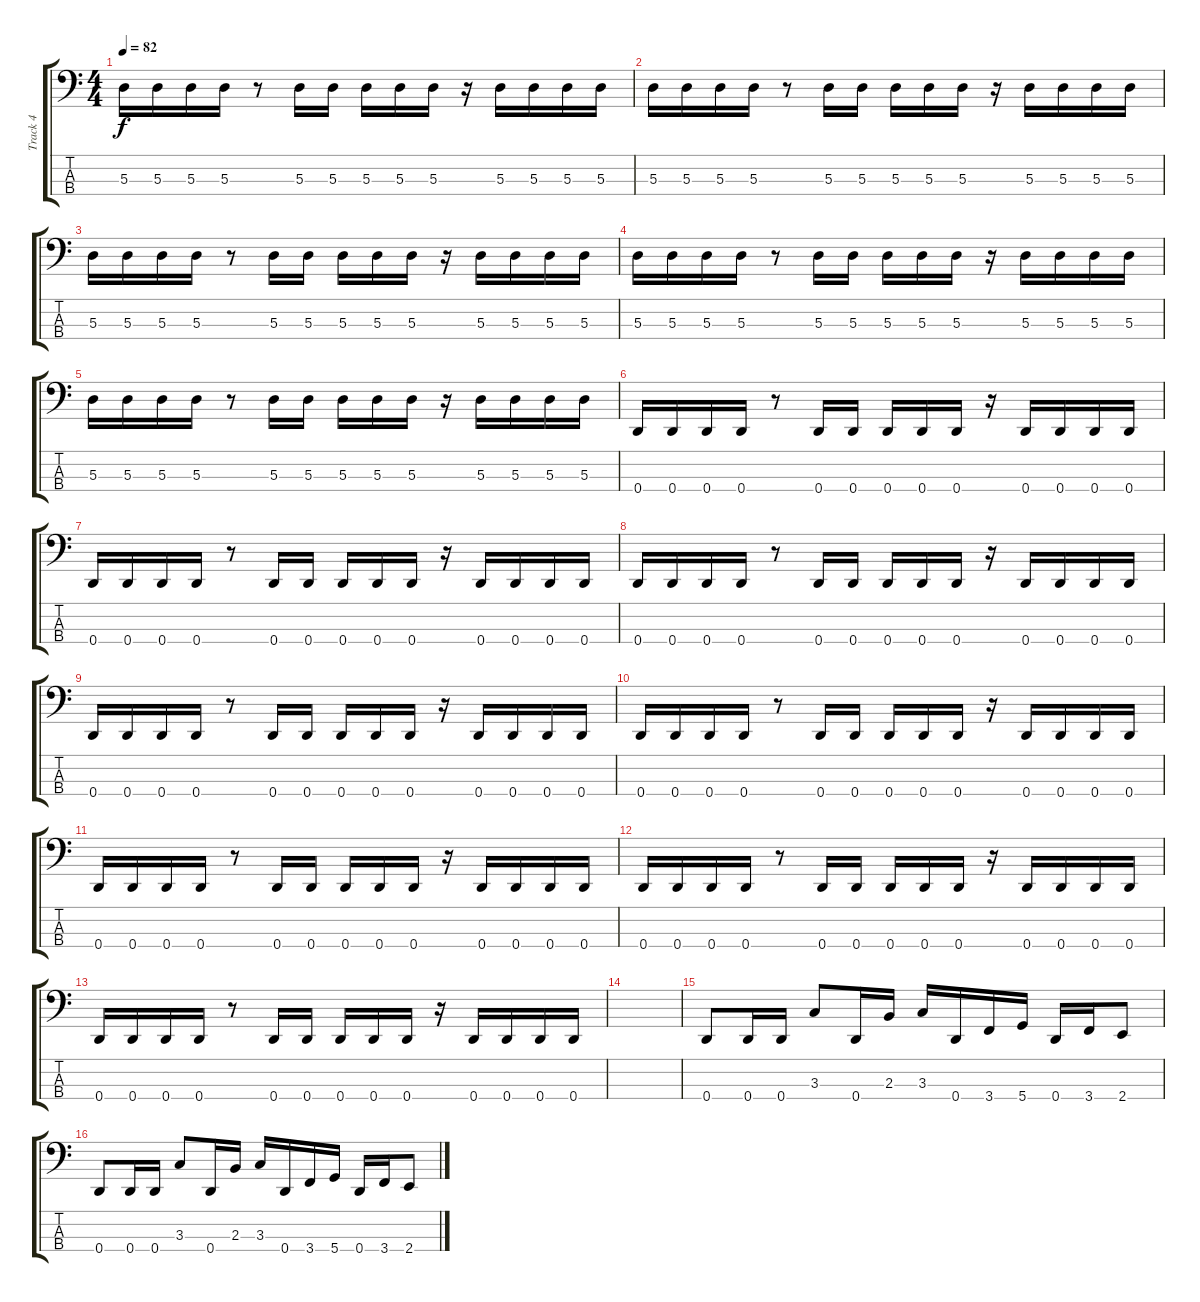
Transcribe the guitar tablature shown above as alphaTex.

\track ("Track 4" "Track 4") {instrument slapbass1}
\staff {score tabs}
\tuning (G2 D2 A1 D1) {hide}
\ts (4 4)
\tempo 82
\clef f4
\ks c
5.3.16{dy f} 5.3.16 5.3.16 5.3.16 r.8 5.3.16 5.3.16 5.3.16 5.3.16 5.3.16 r.16 5.3.16 5.3.16 5.3.16 5.3.16 |
5.3.16 5.3.16 5.3.16 5.3.16 r.8 5.3.16 5.3.16 5.3.16 5.3.16 5.3.16 r.16 5.3.16 5.3.16 5.3.16 5.3.16 |
5.3.16 5.3.16 5.3.16 5.3.16 r.8 5.3.16 5.3.16 5.3.16 5.3.16 5.3.16 r.16 5.3.16 5.3.16 5.3.16 5.3.16 |
5.3.16 5.3.16 5.3.16 5.3.16 r.8 5.3.16 5.3.16 5.3.16 5.3.16 5.3.16 r.16 5.3.16 5.3.16 5.3.16 5.3.16 |
5.3.16 5.3.16 5.3.16 5.3.16 r.8 5.3.16 5.3.16 5.3.16 5.3.16 5.3.16 r.16 5.3.16 5.3.16 5.3.16 5.3.16 |
0.4.16{volume 13} 0.4.16 0.4.16 0.4.16 r.8 0.4.16 0.4.16 0.4.16 0.4.16 0.4.16 r.16 0.4.16 0.4.16 0.4.16 0.4.16 |
0.4.16 0.4.16 0.4.16 0.4.16 r.8 0.4.16 0.4.16 0.4.16 0.4.16 0.4.16 r.16 0.4.16 0.4.16 0.4.16 0.4.16 |
0.4.16 0.4.16 0.4.16 0.4.16 r.8 0.4.16 0.4.16 0.4.16 0.4.16 0.4.16 r.16 0.4.16 0.4.16 0.4.16 0.4.16 |
0.4.16 0.4.16 0.4.16 0.4.16 r.8 0.4.16 0.4.16 0.4.16 0.4.16 0.4.16 r.16 0.4.16 0.4.16 0.4.16 0.4.16 |
0.4.16 0.4.16 0.4.16 0.4.16 r.8 0.4.16 0.4.16 0.4.16 0.4.16 0.4.16 r.16 0.4.16 0.4.16 0.4.16 0.4.16 |
0.4.16 0.4.16 0.4.16 0.4.16 r.8 0.4.16 0.4.16 0.4.16 0.4.16 0.4.16 r.16 0.4.16 0.4.16 0.4.16 0.4.16 |
0.4.16 0.4.16 0.4.16 0.4.16 r.8 0.4.16 0.4.16 0.4.16 0.4.16 0.4.16 r.16 0.4.16 0.4.16 0.4.16 0.4.16 |
0.4.16 0.4.16 0.4.16 0.4.16 r.8 0.4.16 0.4.16 0.4.16 0.4.16 0.4.16 r.16 0.4.16 0.4.16 0.4.16 0.4.16 |
|
0.4.8 0.4.16 0.4.16 3.3.8 0.4.16 2.3.16 3.3.16 0.4.16 3.4.16 5.4.16 0.4.16 3.4.16 2.4.8 |
0.4.8 0.4.16 0.4.16 3.3.8 0.4.16 2.3.16 3.3.16 0.4.16 3.4.16 5.4.16 0.4.16 3.4.16 2.4.8
